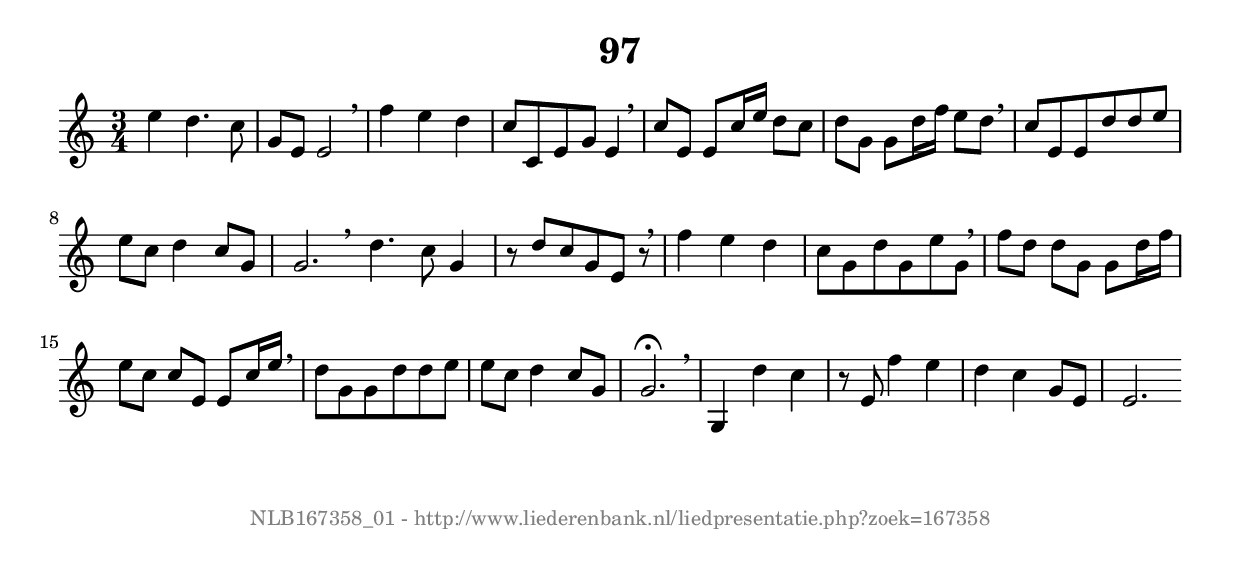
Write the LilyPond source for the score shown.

%
% produced by wce2krn 1.64 (7 June 2014)
%
\version"2.16"
#(append! paper-alist '(("long" . (cons (* 210 mm) (* 2000 mm)))))
#(set-default-paper-size "long")
sb = {\breathe}
mBreak = {\breathe }
bBreak = {\breathe }
x = {\once\override NoteHead #'style = #'cross }
gl=\glissando
itime={\override Staff.TimeSignature #'stencil = ##f }
ficta = {\once\set suggestAccidentals = ##t}
fine = {\once\override Score.RehearsalMark #'self-alignment-X = #1 \mark \markup {\italic{Fine}}}
dc = {\once\override Score.RehearsalMark #'self-alignment-X = #1 \mark \markup {\italic{D.C.}}}
dcf = {\once\override Score.RehearsalMark #'self-alignment-X = #1 \mark \markup {\italic{D.C. al Fine}}}
dcc = {\once\override Score.RehearsalMark #'self-alignment-X = #1 \mark \markup {\italic{D.C. al Coda}}}
ds = {\once\override Score.RehearsalMark #'self-alignment-X = #1 \mark \markup {\italic{D.S.}}}
dsf = {\once\override Score.RehearsalMark #'self-alignment-X = #1 \mark \markup {\italic{D.S. al Fine}}}
dsc = {\once\override Score.RehearsalMark #'self-alignment-X = #1 \mark \markup {\italic{D.S. al Coda}}}
pv = {\set Score.repeatCommands = #'((volta "1"))}
sv = {\set Score.repeatCommands = #'((volta "2"))}
tv = {\set Score.repeatCommands = #'((volta "3"))}
qv = {\set Score.repeatCommands = #'((volta "4"))}
xv = {\set Score.repeatCommands = #'((volta #f))}
\header{ tagline = ""
title = "97"
}
\score {{
\key c \major
\relative g''
{
\set melismaBusyProperties = #'()
\time 3/4
\tempo 4=120
\override Score.MetronomeMark #'transparent = ##t
\override Score.RehearsalMark #'break-visibility = #(vector #t #t #f)
e4 d4. c8 g e e2 \sb f'4 e d c8 c, e g e4 \mBreak \bar "|"
c'8 e, e c'16 e d8 c d g, g d'16 f e8 d \sb c e, e d'd e e c d4 c8 g g2. \bar ":|:" \bBreak
d'4. c8 g4 r8 d' c g e r \sb f'4 e d c8 g d' g, e' g, \mBreak \bar "|"
f'8 d d g, g d'16 f e8 c c e, e c'16 e \sb d8 g, g d'd e e c d4 c8 g g2.^\fermata \mBreak \bar "|"
g,4 d'' c r8 e, f'4 e d c g8 e e2. \bar ":|"
 }}
 \midi { }
 \layout {
            indent = 0.0\cm
}
}
\markup { \vspace #0 } \markup { \with-color #grey \fill-line { \center-column { \smaller "NLB167358_01 - http://www.liederenbank.nl/liedpresentatie.php?zoek=167358" } } }
